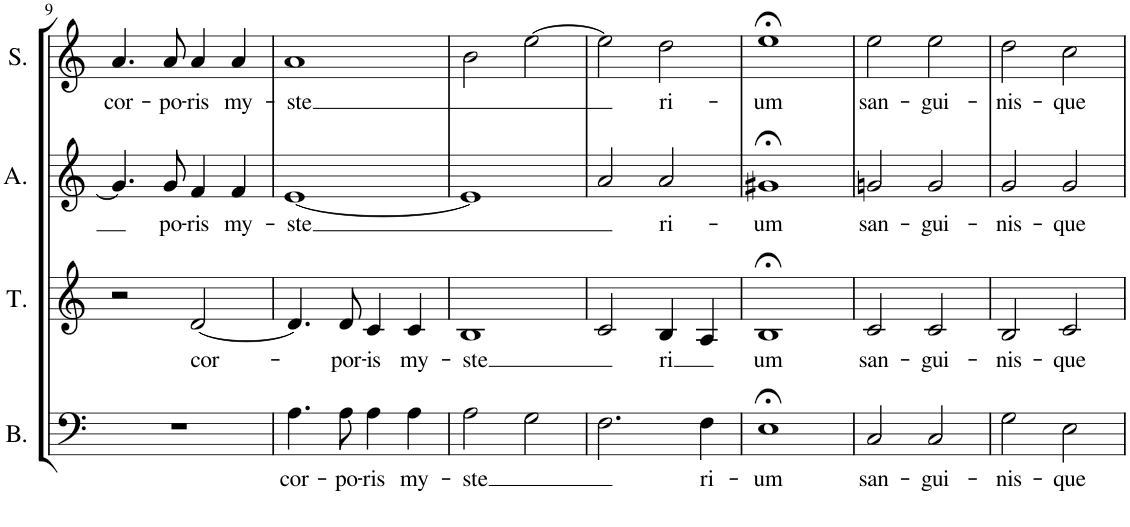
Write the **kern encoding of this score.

**kern	**text	**kern	**text	**kern	**text	**kern	**text
*part4	*part4	*part3	*part3	*part2	*part2	*part1	*part1
*staff4	*staff4	*staff3	*staff3	*staff2	*staff2	*staff1	*staff1
*I"Bas.	*	*I"Ténor	*	*I"Alto	*	*I"Sop.	*
*I'B.	*	*I'T.	*	*I'A.	*	*I'S.	*
!!LO:PB:g=z
*clefF4	*	*clefG2	*	*clefG2	*	*clefG2	*
*k[]	*	*k[]	*	*k[]	*	*k[]	*
*M2/2	*	*M2/2	*	*M2/2	*	*M2/2	*
*met(c|)	*	*met(c|)	*	*met(c|)	*	*met(c|)	*
=9	=9	=9	=9	=9	=9	=9	=9
!	!	!	!	!	!	!	!LO:LY:b
1r	.	2r	.	4.g/]	.	4.a/	cor-
!	!	!	!	!	!LO:LY:b	!	!LO:LY:b
.	.	.	.	8g/	po-	8a/	-po-
!	!	!	!LO:LY:b	!	!LO:LY:b	!	!LO:LY:b
.	.	[2d/	cor-	4f/	-ris	4a/	-ris
!	!	!	!	!	!LO:LY:b	!	!LO:LY:b
.	.	.	.	4f/	my-	4a/	my-
=10	=10	=10	=10	=10	=10	=10	=10
!	!LO:LY:b	!	!	!	!LO:LY:b	!	!LO:LY:b
4.A\	cor-	4.d/]	.	[1e	-ste	1a	-ste
!	!LO:LY:b	!	!LO:LY:b	!	!	!	!
8A\	-po-	8d/	por-	.	.	.	.
!	!LO:LY:b	!	!LO:LY:b	!	!	!	!
4A\	-ris	4c/	-is	.	.	.	.
!	!LO:LY:b	!	!LO:LY:b	!	!	!	!
4A\	my-	4c/	my-	.	.	.	.
=11	=11	=11	=11	=11	=11	=11	=11
!	!LO:LY:b	!	!LO:LY:b	!	!	!	!
2A\	-ste	1B	-ste	1e]	.	2b\	.
2G\	.	.	.	.	.	[2ee\	.
=12	=12	=12	=12	=12	=12	=12	=12
2.F\	.	2c/	.	2a/	.	2ee\]	.
!	!	!	!LO:LY:b	!	!LO:LY:b	!	!LO:LY:b
.	.	4B/	ri	2a/	ri-	2dd\	ri-
!	!LO:LY:b	!	!	!	!	!	!
4F\	ri-	4A/	.	.	.	.	.
=13	=13	=13	=13	=13	=13	=13	=13
!	!LO:LY:b	!	!LO:LY:b	!	!LO:LY:b	!	!LO:LY:b
1E;<	-um	1B;<	um	1g#X;<	-um	1ee;<	-um
=14	=14	=14	=14	=14	=14	=14	=14
!	!LO:LY:b	!	!LO:LY:b	!	!LO:LY:b	!	!LO:LY:b
2C/	san-	2c/	san-	2gn/	san-	2ee\	san-
!	!LO:LY:b	!	!LO:LY:b	!	!LO:LY:b	!	!LO:LY:b
2C/	-gui-	2c/	-gui-	2g/	-gui-	2ee\	-gui-
=15	=15	=15	=15	=15	=15	=15	=15
!	!LO:LY:b	!	!LO:LY:b	!	!LO:LY:b	!	!LO:LY:b
2G\	-nis-	2B/	-nis-	2g/	-nis-	2dd\	-nis-
!	!LO:LY:b	!	!LO:LY:b	!	!LO:LY:b	!	!LO:LY:b
2E\	-que	2c/	-que	2g/	-que	2cc\	-que
=	=	=	=	=	=	=	=
*-	*-	*-	*-	*-	*-	*-	*-
